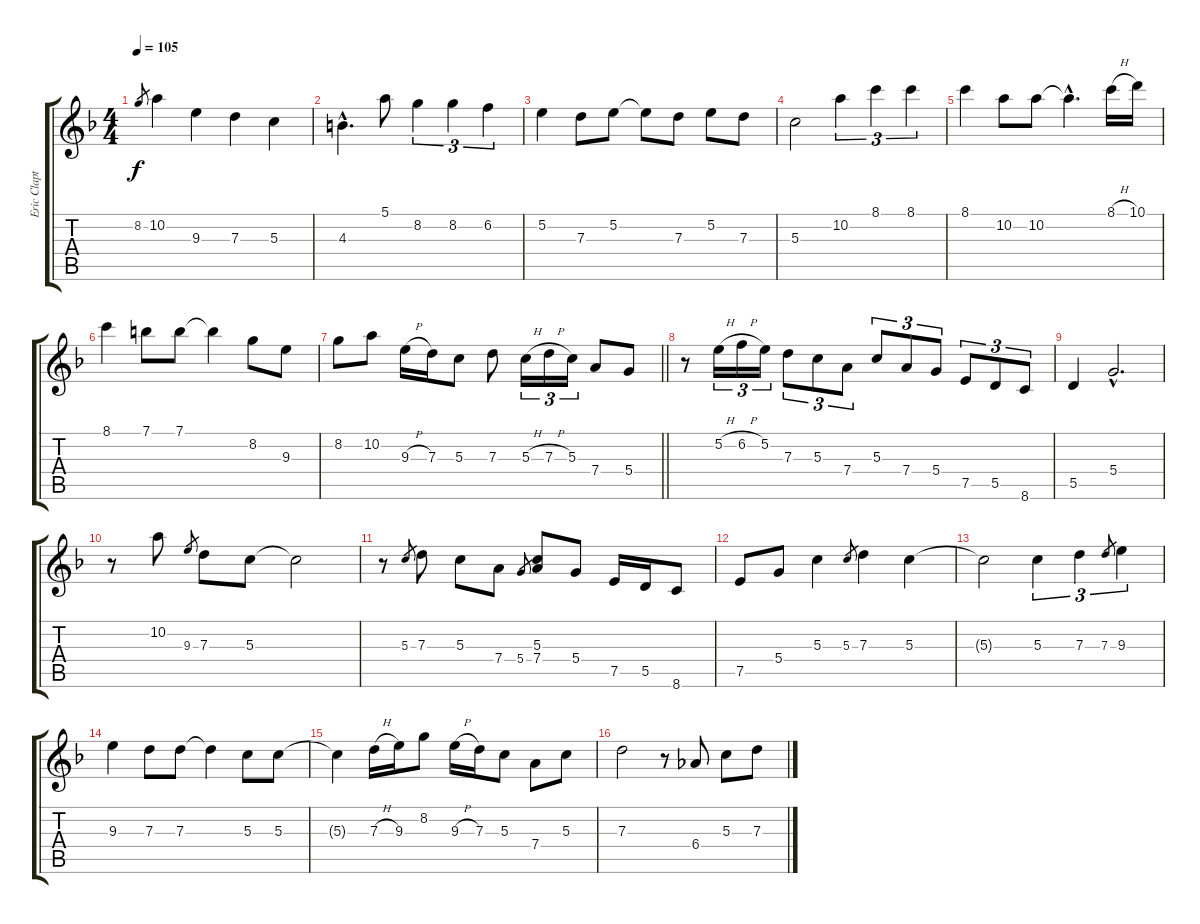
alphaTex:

\track ("Eric Clapton Guitar I" "Eric Clapt") {instrument overdrivenguitar}
\staff {score tabs}
\tuning (E4 B3 G3 D3 A2 E2) {hide}
\ts (4 4)
\tempo 105
\clef g2
\ks f
8.2.8{gr dy f} 10.2.4 9.3.4 7.3.4 5.3.4 |
4.3{hac}.4{d} 5.1.8 8.2.4{tu (3 2)} 8.2.4{tu (3 2)} 6.2.4{tu (3 2)} |
5.2.4 7.3.8 5.2.8 5.2{t}.8 7.3.8 5.2.8 7.3.8 |
5.3.2 10.2.4{tu (3 2)} 8.1.4{tu (3 2)} 8.1.4{tu (3 2)} |
8.1.4 10.2.8 10.2.8 10.2{hac t}.4{d} 8.1{h}.16 10.1.16 |
8.1.4 7.1.8 7.1.8 7.1{t}.4 8.2.8 9.3.8 |
\barLineRight lightlight
8.2.8 10.2.8 9.3{h}.16 7.3.16 5.3.8 7.3.8 5.3{h}.16{tu (3 2)} 7.3{h}.16{tu (3 2)} 5.3.16{tu (3 2)} 7.4.8 5.4.8 |
r.8 5.2{h}.16{tu (3 2)} 6.2{h}.16{tu (3 2)} 5.2.16{tu (3 2)} 7.3.8{tu (3 2)} 5.3.8{tu (3 2)} 7.4.8{tu (3 2)} 5.3.8{tu (3 2)} 7.4.8{tu (3 2)} 5.4.8{tu (3 2)} 7.5.8{tu (3 2)} 5.5.8{tu (3 2)} 8.6.8{tu (3 2)} |
5.5.4 5.4{hac}.2{d} |
r.8 10.2.8 9.3.8{gr} 7.3.8 5.3.8 5.3{t}.2 |
r.8 5.3.8{gr} 7.3.8 5.3.8 7.4.8 5.4.8{gr} (5.3 7.4).8 5.4.8 7.5.16 5.5.16 8.6.8 |
7.5.8 5.4.8 5.3.4 5.3.8{gr} 7.3.4 5.3.4 |
5.3{t}.2 5.3.4{tu (3 2)} 7.3.4{tu (3 2)} 7.3.8{gr} 9.3.4{tu (3 2)} |
9.3.4 7.3.8 7.3.8 7.3{t}.4 5.3.8 5.3.8 |
5.3{t}.4 7.3{h}.16 9.3.16 8.2.8 9.3{h}.16 7.3.16 5.3.8 7.4.8 5.3.8 |
7.3.2 r.8 6.4.8 5.3.8 7.3.8
